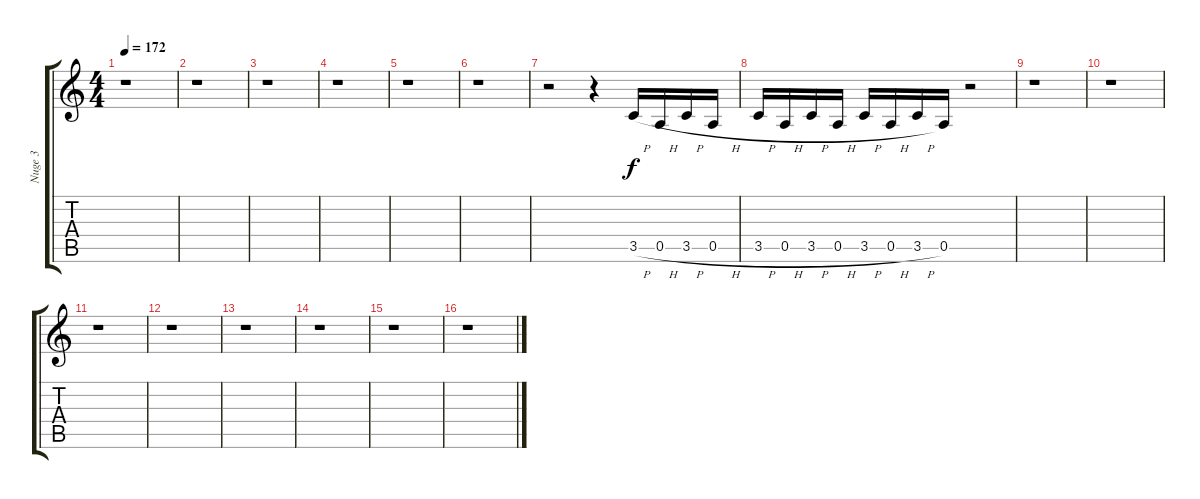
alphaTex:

\track ("Nuge 3" "Nuge 3") {instrument overdrivenguitar}
\staff {score tabs}
\tuning (E4 B3 G3 D3 A2 E2) {hide}
\ts (4 4)
\tempo 172
\clef g2
\ks c
r.1{dy f} |
r.1 |
r.1 |
r.1 |
r.1 |
r.1 |
r.2 r.4 3.5{h}.16 0.5{h}.16 3.5{h}.16 0.5{h}.16 |
3.5{h}.16 0.5{h}.16 3.5{h}.16 0.5{h}.16 3.5{h}.16 0.5{h}.16 3.5{h}.16 0.5.16 r.2 |
r.1 |
r.1 |
r.1 |
r.1 |
r.1 |
r.1 |
r.1 |
r.1
